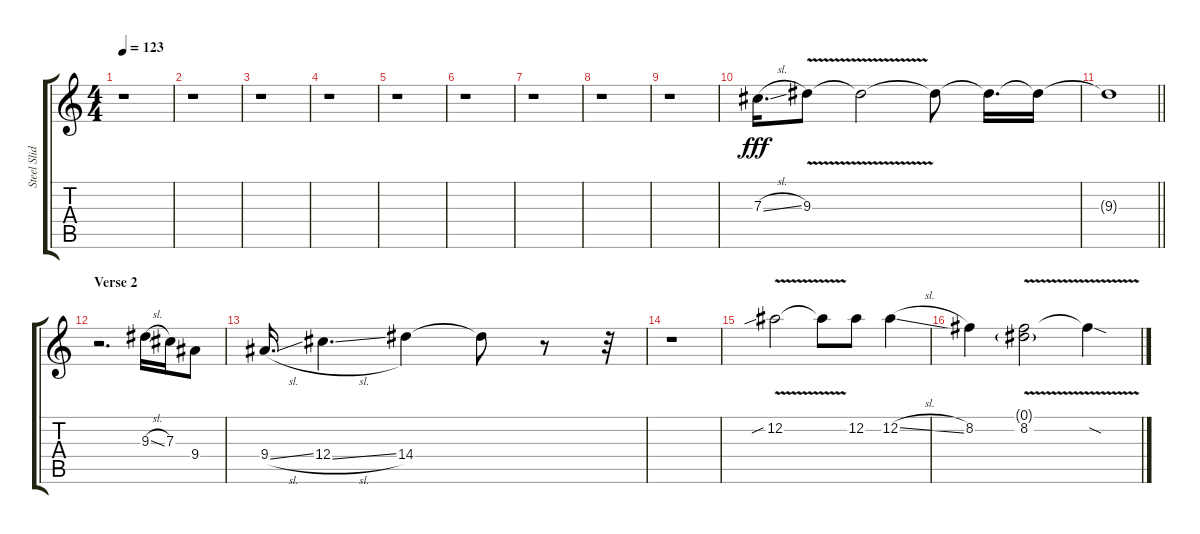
\track ("Steel Slide Guitar" "Steel Slid") {instrument banjo}
\staff {score tabs}
\tuning (Eb4 Bb3 Gb3 Db3 Ab2 Eb2) {hide}
\displaytranspose 12
\ts (4 4)
\tempo 123
\clef g2
\ks c
r.1{dy fff} |
r.1 |
r.1 |
r.1 |
r.1 |
r.1 |
r.1 |
r.1 |
r.1 |
7.3{sl}.16{d} 9.3{v}.8 9.3{t}.2 9.3{t}.8 9.3{t}.16{d} 9.3{t}.16 |
\barLineRight lightlight
9.3{t}.1 |
\section ("" "Verse 2")
r.2{d} 9.3{sl}.16 7.3.16 9.4.8 |
9.4{sl}.16{d} 12.4{sl}.4{d} 14.4.4 14.4{t}.8 r.8 r.32 |
r.1 |
12.2{v sib}.2 12.2{t}.8 12.2.8 12.2{sl}.4 |
8.2.4 (0.1{g} 8.2{v}).2 8.2{sod t}.4
